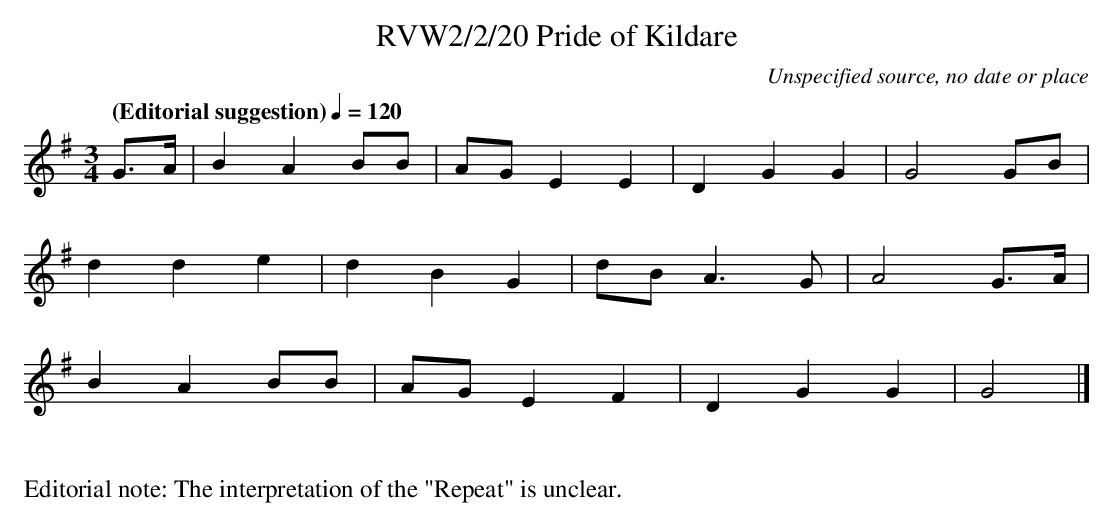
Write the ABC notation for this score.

X:1
T:RVW2/2/20 Pride of Kildare
C:Unspecified source, no date or place
L:1/8
Q: "(Editorial suggestion)" 1/4=120
M:3/4
K:G
G3/2A/2 | B2 A2 BB | AG E2 E2 | D2 G2 G2 | G4 GB |
d2 d2 e2 | d2 B2 G2 | dB A3 G | A4 G3/2A/2 |
B2 A2 BB | AG E2 F2 | D2 G2 G2 | G4 |]
